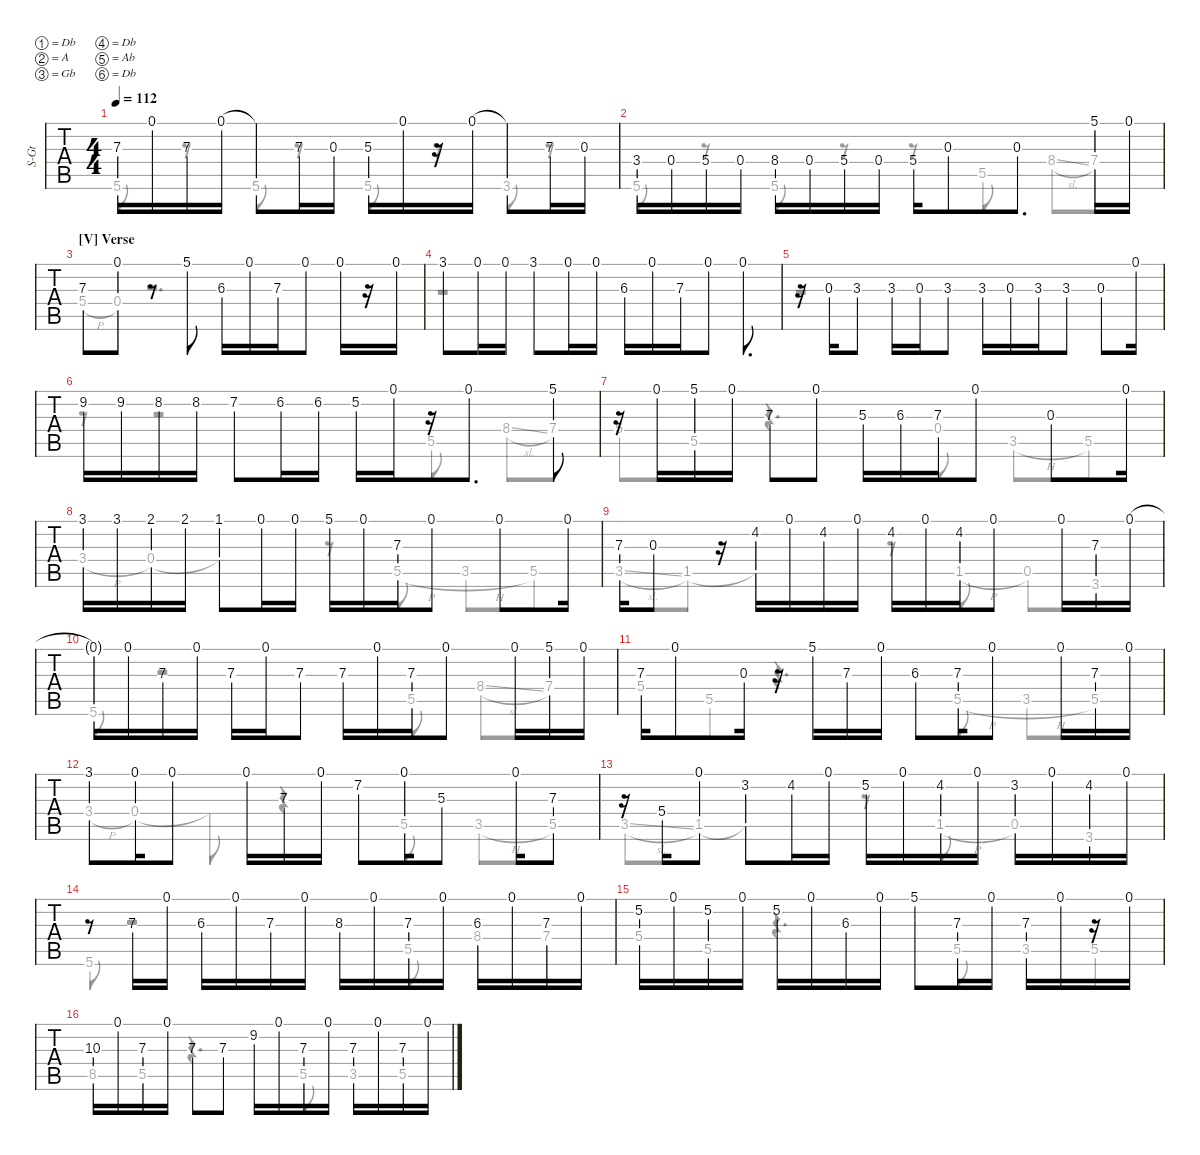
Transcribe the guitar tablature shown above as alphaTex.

\defaultSystemsLayout 2
\hideDynamics
\bracketExtendMode groupsimilarinstruments
\otherSystemsTrackNameOrientation horizontal
\track ("Steel Guitar" "S-Gt") {defaultSystemsLayout 2 instrument acousticguitarsteel}
\staff {tabs}
\tuning (Db4 A3 Gb3 Db3 Ab2 Db2)
\voice
\ts (4 4)
\tempo 112
\clef g2
\scale
1.02515
\ks f#minor
7.3{acc #}.16{dy mf} 0.1{rf 3 acc #}.16 7.3{acc #}.16 0.1{rf 3 acc #}.16 0.1{t acc #}.8 7.3{acc #}.16 0.3{acc #}.16 5.3{acc forcenatural}.16 0.1{acc #}.16 r.16 0.1{rf 3 acc #}.16 0.1{t acc #}.8 7.3{acc #}.16 0.3{acc #}.16 |
\scale
0.974853 3.4{acc forcenatural}.16 0.4{acc #}.16 5.4{acc #}.16 0.4{acc #}.16 8.4{acc forcenatural}.16 0.4{acc #}.16 5.4{acc #}.16 0.4{acc #}.16 5.4{acc #}.16 0.3{acc #}.8 0.3{acc #}.8{d} 5.1{rf 3 acc #}.16 0.1{acc #}.16 |
\section ("V" "Verse")
\scale
1.02147 7.3{acc #}.8 0.1{rf 3 acc #}.8 r.8 5.1{acc #}.8 6.3{acc forcenatural}.16 0.1{rf 3 acc #}.16 7.3{acc #}.16 0.1{rf 3 acc #}.8 0.1{rf 3 acc #}.16 r.16 0.1{rf 3 acc #}.16 |
\scale
0.978529 3.1{acc forcenatural}.8 0.1{acc #}.16 0.1{rf 3 acc #}.16 3.1{acc forcenatural}.8 0.1{acc #}.16 0.1{rf 3 acc #}.16 6.3{acc forcenatural}.16 0.1{rf 3 acc #}.16 7.3{acc #}.16 0.1{rf 3 acc #}.8 0.1{rf 3 acc #}.8{d} |
\scale
1.04328 r.16 0.3{rf 3 acc #}.16 3.3{acc forcenatural}.8 3.3{acc forcenatural}.16 0.3{acc #}.16 3.3{acc forcenatural}.8 3.3{acc forcenatural}.16 0.3{acc #}.16 3.3{acc forcenatural}.16 3.3{rf 3 acc forcenatural}.8 0.3{acc #}.8 0.1{rf 3 acc #}.16 |
\scale
0.95672 9.2{acc #}.16 9.2{rf 3 acc #}.16 8.2{acc forcenatural}.16 8.2{rf 3 acc forcenatural}.16 7.2{acc forcenatural}.8 6.2{acc #}.16 6.2{rf 3 acc #}.16 5.2{acc forcenatural}.16 0.1{rf 3 acc #}.16 r.16 0.1{rf 3 acc #}.8{d} 5.1{acc #}.8 |
\scale
1.02348 r.16 0.1{rf 3 acc #}.16 5.1{acc #}.16 0.1{acc #}.16 7.3{acc #}.8 0.1{rf 3 acc #}.8 5.3{acc forcenatural}.16 6.3{acc forcenatural}.16 7.3{acc #}.16 0.1{rf 4 acc #}.8 0.3{rf 2 acc #}.8 0.1{rf 3 acc #}.16 |
\scale
0.976522 3.1{acc forcenatural}.16 3.1{rf 3 acc forcenatural}.16 2.1{acc #}.16 2.1{rf 3 acc #}.16 1.1{acc forcenatural}.8 0.1{acc #}.16 0.1{rf 3 acc #}.16 5.1{acc #}.16 0.1{acc #}.16 7.3{acc #}.16 0.1{rf 3 acc #}.8 0.1{rf 3 acc #}.8 0.1{rf 3 acc #}.16 |
\scale
1.03183 7.3{acc #}.16 0.3{acc #}.8 r.16 4.2{acc #}.16 0.1{rf 3 acc #}.16 4.2{acc #}.16 0.1{rf 3 acc #}.16 4.2{acc #}.16 0.1{rf 3 acc #}.16 4.2{acc #}.16 0.1{rf 3 acc #}.8 0.1{rf 3 acc #}.16 7.3{acc #}.16 0.1{rf 3 acc #}.16 |
\scale
0.968167 0.1{t acc #}.16 0.1{rf 3 acc #}.16 7.3{acc #}.16 0.1{rf 3 acc #}.16 7.3{acc #}.16 0.1{rf 3 acc #}.16 7.3{acc #}.8 7.3{acc #}.16 0.1{rf 3 acc #}.16 7.3{acc #}.16 0.1{rf 3 acc #}.8 0.1{rf 3 acc #}.16 5.1{acc #}.16 0.1{acc #}.16 |
\scale
1.02147 7.3{acc #}.16 0.1{rf 3 acc #}.8 0.3{rf 3 acc #}.16 r.16 5.1{acc #}.16 7.3{acc #}.16 0.1{rf 3 acc #}.16 6.3{acc forcenatural}.8 7.3{acc #}.16 0.1{rf 3 acc #}.8 0.1{rf 3 acc #}.16 7.3{acc #}.16 0.1{rf 3 acc #}.16 |
\scale
0.978529 3.1{acc forcenatural}.8 0.1{acc #}.16 0.1{rf 3 acc #}.8 0.1{rf 3 acc #}.16 7.3{acc #}.16 0.1{rf 3 acc #}.16 7.2{acc forcenatural}.8 0.1{rf 3 acc #}.16 5.3{acc forcenatural}.8 0.1{rf 3 acc #}.16 7.3{acc #}.8 |
\scale
1.04019 r.16 5.4{acc #}.16 0.1{rf 3 acc #}.8 3.2{acc forcenatural}.8 4.2{acc #}.16 0.1{rf 3 acc #}.16 5.2{acc forcenatural}.16 0.1{rf 3 acc #}.16 4.2{acc #}.16 0.1{rf 3 acc #}.16 3.2{acc forcenatural}.16 0.1{rf 3 acc #}.16 4.2{acc #}.16 0.1{rf 3 acc #}.16 |
\scale
0.959812 r.8 7.3{acc #}.16 0.1{rf 3 acc #}.16 6.3{acc forcenatural}.16 0.1{rf 3 acc #}.16 7.3{acc #}.16 0.1{rf 3 acc #}.16 8.3{acc forcenatural}.16 0.1{rf 3 acc #}.16 7.3{acc #}.16 0.1{rf 3 acc #}.16 6.3{acc forcenatural}.16 0.1{rf 3 acc #}.16 7.3{acc #}.16 0.1{rf 3 acc #}.16 |
\scale
1.02348 5.2{acc forcenatural}.16 0.1{rf 3 acc #}.16 5.2{acc forcenatural}.16 0.1{rf 3 acc #}.16 5.2{acc forcenatural}.16 0.1{rf 3 acc #}.16 6.3{acc forcenatural}.16 0.1{rf 3 acc #}.16 5.1{acc #}.8 7.3{acc #}.16 0.1{rf 3 acc #}.16 7.3{acc #}.16 0.1{rf 3 acc #}.16 r.16 0.1{rf 3 acc #}.16 |
\scale
0.976522 10.3{acc forcenatural}.16 0.1{rf 3 acc #}.16 7.3{acc #}.16 0.1{rf 3 acc #}.16 7.3{acc #}.8 7.3{acc #}.8 9.2{acc #}.16 0.1{rf 3 acc #}.16 7.3{acc #}.16 0.1{rf 3 acc #}.16 7.3{acc #}.16 0.1{rf 3 acc #}.16 7.3{acc #}.16 0.1{rf 3 acc #}.16
\voice
\clef g2
\ottava regular
\simile none
\scale
1.02515
\ks f#minor
5.6{acc #}.8{dy mf} r.8 5.6{acc #}.8 r.8 5.6{acc #}.8 r.8 3.6{acc forcenatural}.8 r.8 |
\scale
0.974853 5.6{acc #}.8 r.8 5.6{acc #}.8 r.8 r.8 5.5{lf 2 acc #}.8 8.4{sl lf 4 acc forcenatural}.8 7.4{lf 4 acc #}.8 |
\scale
1.02147 5.4{h lf 3 acc #}.8 0.4{acc #}.8 r.2{d} |
\scale
0.978529 r.1 |
\scale
1.04328 r.1 |
\scale
0.95672 r.8 r.2 5.5{lf 2 acc #}.8 8.4{sl lf 4 acc forcenatural}.8 7.4{lf 4 acc #}.8 |
\scale
1.02348 5.4{lf 3 acc #}.8 5.5{lf 3 acc #}.8 r.4{d} 0.4{rf 2 acc #}.8 3.5{h lf 2 acc forcenatural}.8 5.5{lf 3 acc #}.8 |
\scale
0.976522 3.4{h lf 3 acc forcenatural}.8 0.4{acc #}.8 0.4{t acc #}.4 r.8 5.5{h lf 3 acc #}.8 3.5{h lf 2 acc forcenatural}.8 5.5{lf 3 acc #}.8 |
\scale
1.03183 3.5{sl lf 2 acc forcenatural}.8 1.5{lf 2 acc forcenatural}.8 1.5{t lf 2 acc forcenatural}.4 r.8 1.5{h lf 2 acc forcenatural}.8 0.5{acc #}.8 3.6{lf 2 acc forcenatural}.8 |
\scale
0.968167 5.6{lf 2 acc #}.8 r.2 5.5{lf 2 acc #}.8 8.4{sl lf 4 acc forcenatural}.8 7.4{lf 4 acc #}.8 |
\scale
1.02147 5.4{lf 3 acc #}.8 5.5{lf 3 acc #}.8 r.4{d} 5.5{h lf 3 acc #}.8 3.5{h lf 2 acc forcenatural}.8 5.5{lf 3 acc #}.8 |
\scale
0.978529 3.4{h lf 3 acc forcenatural}.8 0.4{acc #}.8 0.4{t acc #}.8 r.4 5.5{lf 3 acc #}.8 3.5{h lf 2 acc forcenatural}.8 5.5{lf 3 acc #}.8 |
\scale
1.04019 3.5{sl lf 2 acc forcenatural}.8 1.5{lf 2 acc forcenatural}.8 1.5{t lf 2 acc forcenatural}.4 r.8 1.5{h lf 2 acc forcenatural}.8 0.5{acc #}.8 3.6{lf 2 acc forcenatural}.8 |
\scale
0.959812 5.6{lf 2 acc #}.8 r.2 5.5{lf 2 acc #}.8 8.4{lf 5 acc forcenatural}.8 7.4{lf 3 acc #}.8 |
\scale
1.02348 5.4{lf 3 acc #}.8 5.5{st lf 3 acc #}.8 r.4{d} 5.5{lf 3 acc #}.8 3.5{lf 2 acc forcenatural}.8 5.5{lf 3 acc #}.8 |
\scale
0.976522 8.5{lf 3 acc forcenatural}.8 5.5{st lf 3 acc #}.8 r.4{d} 5.5{lf 3 acc #}.8 3.5{lf 2 acc forcenatural}.8 5.5{lf 3 acc #}.8
